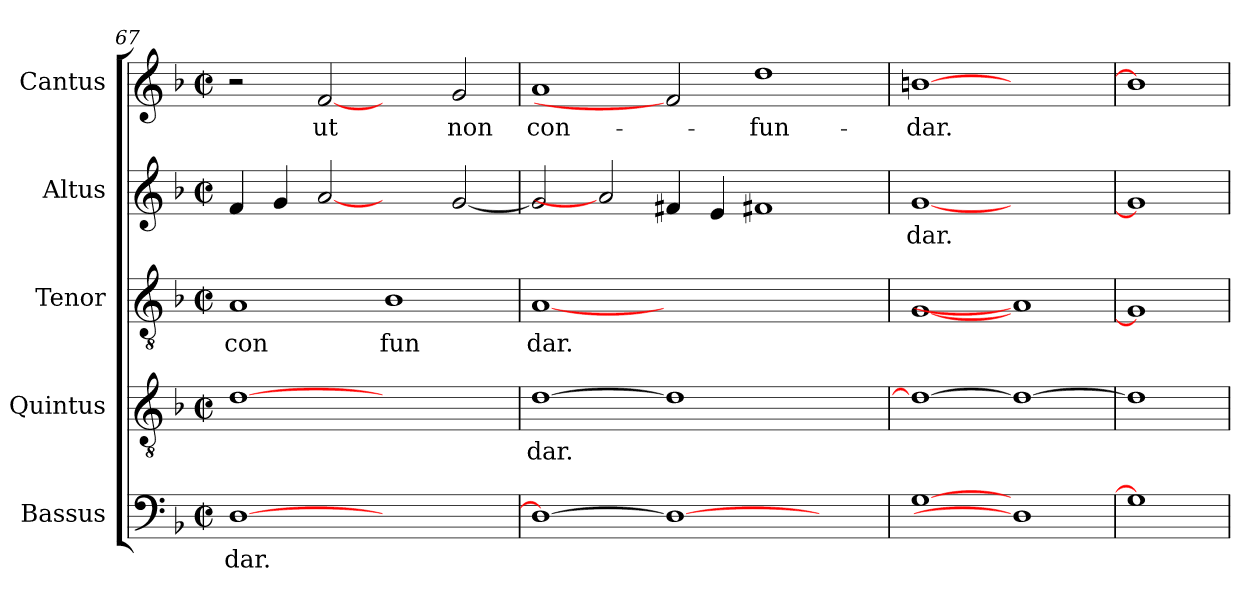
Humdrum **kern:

**kern	**text	**kern	**text	**kern	**text	**kern	**text	**kern	**text
*part5	*part5	*part4	*part4	*part3	*part3	*part2	*part2	*part1	*part1
*staff5	*staff5	*staff4	*staff4	*staff3	*staff3	*staff2	*staff2	*staff1	*staff1
*I"Bassus	*	*I"Quintus	*	*I"Tenor	*	*I"Altus	*	*I"Cantus	*
*clefF4	*	*clefGv2	*	*clefGv2	*	*clefG2	*	*clefG2	*
*k[b-]	*	*k[b-]	*	*k[b-]	*	*k[b-]	*	*k[b-]	*
*F:	*	*F:	*	*F:	*	*F:	*	*F:	*
*M2/2	*	*M2/2	*	*M2/2	*	*M2/2	*	*M2/2	*
*met(c|)	*	*met(c|)	*	*met(c|)	*	*met(c|)	*	*met(c|)	*
=67	=67	=67	=67	=67	=67	=67	=67	=67	=67
!	!LO:LY:b:cj	!	!	!	!LO:LY:b:cj	!	!	!	!
[>1D	-dar.	[1d	.	1A	con	4f/	.	2r	.
.	.	.	.	.	.	4g/	.	.	.
!	!	!	!	!	!	!	!	!	!LO:LY:b:cj
.	.	.	.	.	.	[2a	.	[2f	ut
!	!	!	!	!	!LO:LY:b:cj	!	!	!	!
1ryy	.	1ryy	.	1B-	fun	2ryy	.	2ryy	.
!	!	!	!	!	!	!	!	!	!LO:LY:b:cj
.	.	.	.	.	.	[<2g/	.	2g/	non
=68	=68	=68	=68	=68	=68	=68	=68	=68	=68
!	!	!	!LO:LY:b:cj	!	!LO:LY:b:cj	!	!	!	!LO:LY:b:cj
1D_	.	[>1d	dar.	[1A	dar.	2g/]	.	1a	con-
.	.	.	.	.	.	2a]	.	.	.
1D_	.	1d]	.	1.ryy	.	4f#X/	.	2f]	.
.	.	.	.	.	.	4e/	.	.	.
!	!	!	!	!	!	!	!	!	!LO:LY:b:cj
.	.	.	.	.	.	1f#X	.	1dd	-fun-
2ryy	.	2ryy	.	.	.	.	.	.	.
=69	=69	=69	=69	=69	=69	=69	=69	=69	=69
!	!	!	!	!	!	!	!LO:LY:b:cj	!	!LO:LY:b:cj
[1G	.	1d_	.	[1G	.	[1g	dar.	[1bn	-dar.
1D]	.	1d_	.	1A]	.	1ryy	.	1ryy	.
=70	=70!	=70	=70!	=70	=70!	=70	=70!	=70!	=70!
1G]	.	1d]	.	1G]	.	1g]	.	1b]	.
=	=	=	=	=	=	=	=	=	=
*-	*-	*-	*-	*-	*-	*-	*-	*-	*-
